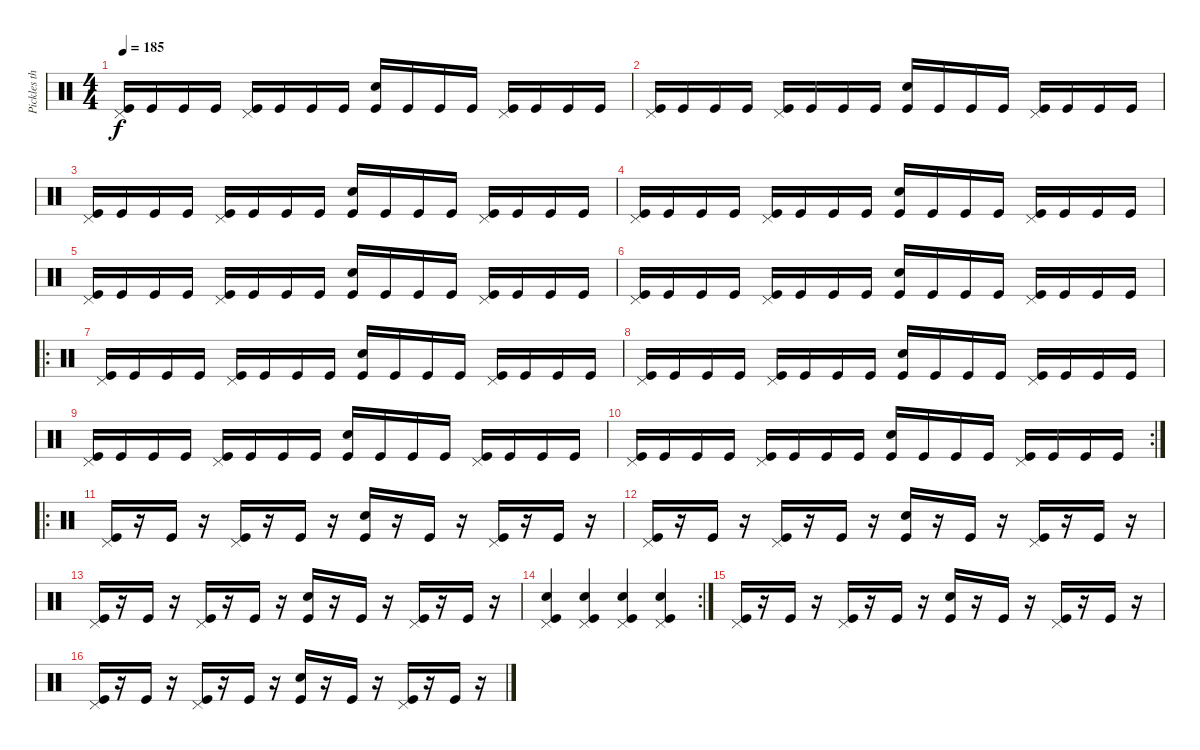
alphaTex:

\track ("Pickles the Drummer" "Pickles th") {instrument percussion}
\staff {score}
\articulation defaults
\ts (4 4)
\tempo 185
\clef neutral
\ks c
("Kick (hit)" "Pedal Hi-Hat (hit)").16{dy f} "Kick (hit)".16 "Kick (hit)".16 "Kick (hit)".16 ("Kick (hit)" "Pedal Hi-Hat (hit)").16 "Kick (hit)".16 "Kick (hit)".16 "Kick (hit)".16 ("Kick (hit)" "Snare (hit) 2").16 "Kick (hit)".16 "Kick (hit)".16 "Kick (hit)".16 ("Kick (hit)" "Pedal Hi-Hat (hit)").16 "Kick (hit)".16 "Kick (hit)".16 "Kick (hit)".16 |
("Kick (hit)" "Pedal Hi-Hat (hit)").16 "Kick (hit)".16 "Kick (hit)".16 "Kick (hit)".16 ("Kick (hit)" "Pedal Hi-Hat (hit)").16 "Kick (hit)".16 "Kick (hit)".16 "Kick (hit)".16 ("Kick (hit)" "Snare (hit) 2").16 "Kick (hit)".16 "Kick (hit)".16 "Kick (hit)".16 ("Kick (hit)" "Pedal Hi-Hat (hit)").16 "Kick (hit)".16 "Kick (hit)".16 "Kick (hit)".16 |
("Kick (hit)" "Pedal Hi-Hat (hit)").16 "Kick (hit)".16 "Kick (hit)".16 "Kick (hit)".16 ("Kick (hit)" "Pedal Hi-Hat (hit)").16 "Kick (hit)".16 "Kick (hit)".16 "Kick (hit)".16 ("Kick (hit)" "Snare (hit) 2").16 "Kick (hit)".16 "Kick (hit)".16 "Kick (hit)".16 ("Kick (hit)" "Pedal Hi-Hat (hit)").16 "Kick (hit)".16 "Kick (hit)".16 "Kick (hit)".16 |
("Kick (hit)" "Pedal Hi-Hat (hit)").16 "Kick (hit)".16 "Kick (hit)".16 "Kick (hit)".16 ("Kick (hit)" "Pedal Hi-Hat (hit)").16 "Kick (hit)".16 "Kick (hit)".16 "Kick (hit)".16 ("Kick (hit)" "Snare (hit) 2").16 "Kick (hit)".16 "Kick (hit)".16 "Kick (hit)".16 ("Kick (hit)" "Pedal Hi-Hat (hit)").16 "Kick (hit)".16 "Kick (hit)".16 "Kick (hit)".16 |
("Kick (hit)" "Pedal Hi-Hat (hit)").16 "Kick (hit)".16 "Kick (hit)".16 "Kick (hit)".16 ("Kick (hit)" "Pedal Hi-Hat (hit)").16 "Kick (hit)".16 "Kick (hit)".16 "Kick (hit)".16 ("Kick (hit)" "Snare (hit) 2").16 "Kick (hit)".16 "Kick (hit)".16 "Kick (hit)".16 ("Kick (hit)" "Pedal Hi-Hat (hit)").16 "Kick (hit)".16 "Kick (hit)".16 "Kick (hit)".16 |
("Kick (hit)" "Pedal Hi-Hat (hit)").16 "Kick (hit)".16 "Kick (hit)".16 "Kick (hit)".16 ("Kick (hit)" "Pedal Hi-Hat (hit)").16 "Kick (hit)".16 "Kick (hit)".16 "Kick (hit)".16 ("Kick (hit)" "Snare (hit) 2").16 "Kick (hit)".16 "Kick (hit)".16 "Kick (hit)".16 ("Kick (hit)" "Pedal Hi-Hat (hit)").16 "Kick (hit)".16 "Kick (hit)".16 "Kick (hit)".16 |
\ro
("Kick (hit)" "Pedal Hi-Hat (hit)").16 "Kick (hit)".16 "Kick (hit)".16 "Kick (hit)".16 ("Kick (hit)" "Pedal Hi-Hat (hit)").16 "Kick (hit)".16 "Kick (hit)".16 "Kick (hit)".16 ("Kick (hit)" "Snare (hit) 2").16 "Kick (hit)".16 "Kick (hit)".16 "Kick (hit)".16 ("Kick (hit)" "Pedal Hi-Hat (hit)").16 "Kick (hit)".16 "Kick (hit)".16 "Kick (hit)".16 |
("Kick (hit)" "Pedal Hi-Hat (hit)").16 "Kick (hit)".16 "Kick (hit)".16 "Kick (hit)".16 ("Kick (hit)" "Pedal Hi-Hat (hit)").16 "Kick (hit)".16 "Kick (hit)".16 "Kick (hit)".16 ("Kick (hit)" "Snare (hit) 2").16 "Kick (hit)".16 "Kick (hit)".16 "Kick (hit)".16 ("Kick (hit)" "Pedal Hi-Hat (hit)").16 "Kick (hit)".16 "Kick (hit)".16 "Kick (hit)".16 |
("Kick (hit)" "Pedal Hi-Hat (hit)").16 "Kick (hit)".16 "Kick (hit)".16 "Kick (hit)".16 ("Kick (hit)" "Pedal Hi-Hat (hit)").16 "Kick (hit)".16 "Kick (hit)".16 "Kick (hit)".16 ("Kick (hit)" "Snare (hit) 2").16 "Kick (hit)".16 "Kick (hit)".16 "Kick (hit)".16 ("Kick (hit)" "Pedal Hi-Hat (hit)").16 "Kick (hit)".16 "Kick (hit)".16 "Kick (hit)".16 |
\rc 2
("Kick (hit)" "Pedal Hi-Hat (hit)").16 "Kick (hit)".16 "Kick (hit)".16 "Kick (hit)".16 ("Kick (hit)" "Pedal Hi-Hat (hit)").16 "Kick (hit)".16 "Kick (hit)".16 "Kick (hit)".16 ("Kick (hit)" "Snare (hit) 2").16 "Kick (hit)".16 "Kick (hit)".16 "Kick (hit)".16 ("Kick (hit)" "Pedal Hi-Hat (hit)").16 "Kick (hit)".16 "Kick (hit)".16 "Kick (hit)".16 |
\ro
("Kick (hit)" "Pedal Hi-Hat (hit)").16 r.16 "Kick (hit)".16 r.16 ("Kick (hit)" "Pedal Hi-Hat (hit)").16 r.16 "Kick (hit)".16 r.16 ("Kick (hit)" "Snare (hit) 2").16 r.16 "Kick (hit)".16 r.16 ("Kick (hit)" "Pedal Hi-Hat (hit)").16 r.16 "Kick (hit)".16 r.16 |
("Kick (hit)" "Pedal Hi-Hat (hit)").16 r.16 "Kick (hit)".16 r.16 ("Kick (hit)" "Pedal Hi-Hat (hit)").16 r.16 "Kick (hit)".16 r.16 ("Kick (hit)" "Snare (hit) 2").16 r.16 "Kick (hit)".16 r.16 ("Kick (hit)" "Pedal Hi-Hat (hit)").16 r.16 "Kick (hit)".16 r.16 |
("Kick (hit)" "Pedal Hi-Hat (hit)").16 r.16 "Kick (hit)".16 r.16 ("Kick (hit)" "Pedal Hi-Hat (hit)").16 r.16 "Kick (hit)".16 r.16 ("Kick (hit)" "Snare (hit) 2").16 r.16 "Kick (hit)".16 r.16 ("Kick (hit)" "Pedal Hi-Hat (hit)").16 r.16 "Kick (hit)".16 r.16 |
\rc 2
("Kick (hit)" "Snare (hit) 2" "Pedal Hi-Hat (hit)").4 ("Kick (hit)" "Snare (hit) 2" "Pedal Hi-Hat (hit)").4 ("Kick (hit)" "Snare (hit) 2" "Pedal Hi-Hat (hit)").4 ("Kick (hit)" "Snare (hit) 2" "Pedal Hi-Hat (hit)").4 |
("Kick (hit)" "Pedal Hi-Hat (hit)").16 r.16 "Kick (hit)".16 r.16 ("Kick (hit)" "Pedal Hi-Hat (hit)").16 r.16 "Kick (hit)".16 r.16 ("Kick (hit)" "Snare (hit) 2").16 r.16 "Kick (hit)".16 r.16 ("Kick (hit)" "Pedal Hi-Hat (hit)").16 r.16 "Kick (hit)".16 r.16 |
("Kick (hit)" "Pedal Hi-Hat (hit)").16 r.16 "Kick (hit)".16 r.16 ("Kick (hit)" "Pedal Hi-Hat (hit)").16 r.16 "Kick (hit)".16 r.16 ("Kick (hit)" "Snare (hit) 2").16 r.16 "Kick (hit)".16 r.16 ("Kick (hit)" "Pedal Hi-Hat (hit)").16 r.16 "Kick (hit)".16 r.16
